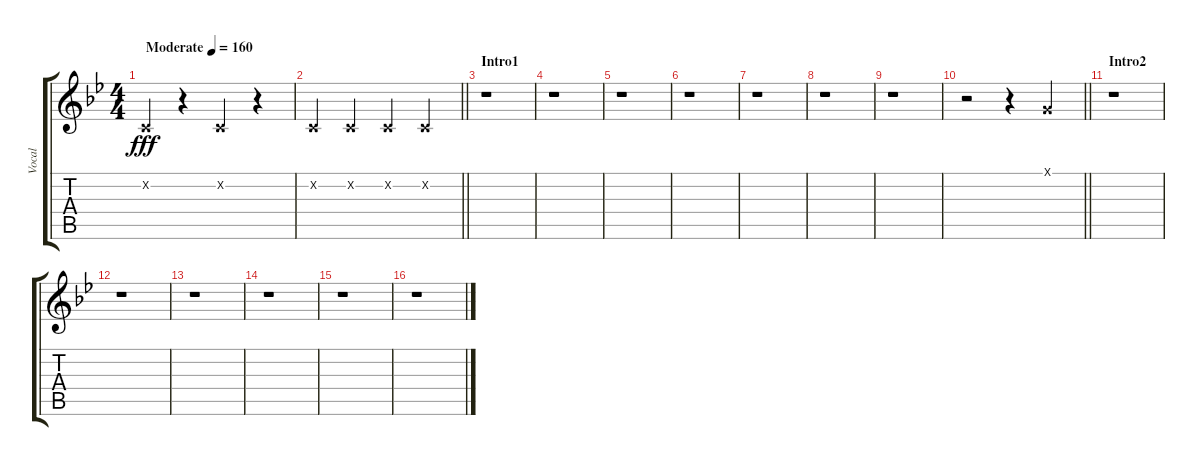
\track ("Vocal" "Vocal") {instrument voiceoohs}
\staff {score tabs}
\tuning (E4 B3 G3 D3 A2 E2) {hide}
\ts (4 4)
\tempo (160 "Moderate")
\clef g2
\ks bb
1.2{x}.4{dy fff instrument voiceoohs} r.4 1.2{x}.4 r.4 |
\barLineRight lightlight
1.2{x}.4 1.2{x}.4 1.2{x}.4 1.2{x}.4 |
\section ("" "Intro1")
r.1 |
r.1 |
r.1 |
r.1 |
r.1 |
r.1 |
r.1 |
\barLineRight lightlight
r.2 r.4 3.1{x}.4 |
\section ("" "Intro2")
r.1 |
r.1 |
r.1 |
r.1 |
r.1 |
r.1
